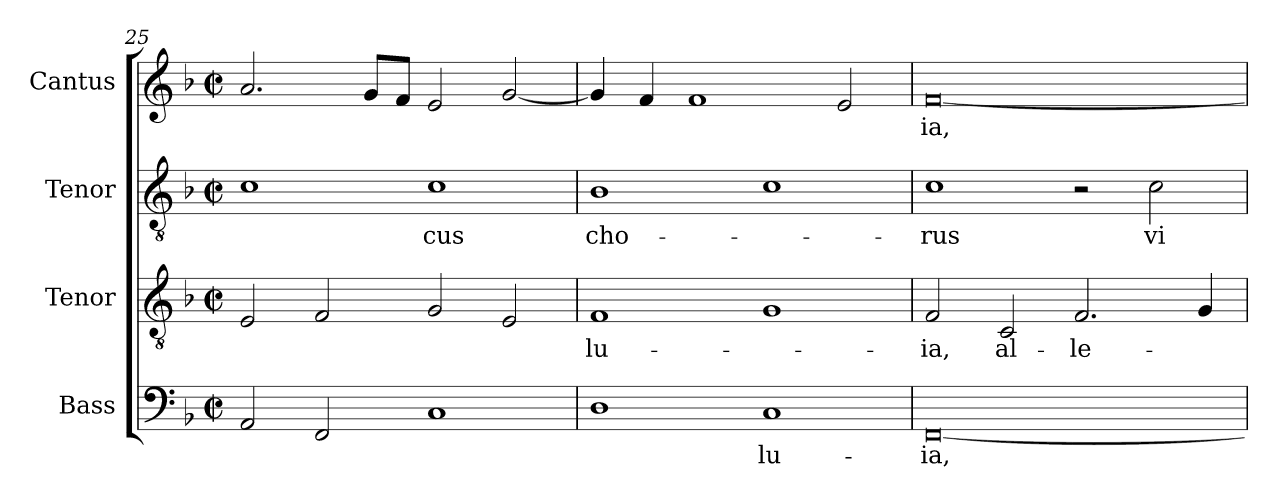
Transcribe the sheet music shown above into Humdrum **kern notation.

**kern	**text	**kern	**text	**kern	**text	**kern	**text
*part4	*part4	*part3	*part3	*part2	*part2	*part1	*part1
*staff4	*staff4	*staff3	*staff3	*staff2	*staff2	*staff1	*staff1
*I"Bass	*	*I"Tenor	*	*I"Tenor	*	*I"Cantus	*
*	*	*I'Tenor	*	*	*	*	*
*clefF4	*	*clefGv2	*	*clefGv2	*	*clefG2	*
*	*	*ITrd7c12	*	*ITrd7c12	*	*	*
*k[b-]	*	*k[b-]	*	*k[b-]	*	*k[b-]	*
*F:	*	*F:	*	*F:	*	*F:	*
*M2/2	*	*M2/2	*	*M2/2	*	*M2/2	*
*met(c|)	*	*met(c|)	*	*met(c|)	*	*met(c|)	*
=25	=25	=25	=25	=25	=25	=25	=25
2AAi/	.	2EEi/	.	1Ci	.	2.ai/	.
2FFi/	.	2FFi/	.	.	.	.	.
.	.	.	.	.	.	8gi/L	.
.	.	.	.	.	.	8fi/J	.
!	!	!	!	!	!LO:LY:b:color=#000000	!	!
1Ci	.	2GGi/	.	1Ci	-cus	2ei/	.
.	.	2EEi/	.	.	.	[<2gi/	.
=26	=26	=26	=26	=26	=26	=26	=26
!	!	!	!LO:LY:b:color=#000000	!	!	!	!
!	!	!	!	!	!LO:LY:b:color=#000000	!	!
1Di	.	1FFi	-lu-	1BB-i	cho-	4gi/]	.
.	.	.	.	.	.	4fi/	.
.	.	.	.	.	.	1fi	.
!	!LO:LY:b:color=#000000	!	!	!	!	!	!
1Ci	-lu-	1GGi	.	1Ci	.	.	.
.	.	.	.	.	.	2ei/	.
!!LO:LB:g=z
=27	=27	=27	=27	=27	=27	=27	=27
!	!LO:LY:b:color=#000000	!	!	!	!	!	!
!	!	!	!LO:LY:b:color=#000000	!	!	!	!
!	!	!	!	!	!LO:LY:b:color=#000000	!	!
!	!	!	!	!	!	!	!LO:LY:b:color=#000000
[<0FFi	-ia,	2FFi/	-ia,	1Ci	-rus	[<0fi	-ia,
!	!	!	!LO:LY:b:color=#000000	!	!	!	!
.	.	2CCi/	al-	.	.	.	.
!	!	!	!LO:LY:b:color=#000000	!	!	!	!
.	.	2.FFi/	-le-	2r	.	.	.
!	!	!	!	!	!LO:LY:b:color=#000000	!	!
.	.	.	.	2Ci\	vi-	.	.
.	.	4GGi/	.	.	.	.	.
=	=	=	=	=	=	=	=
*-	*-	*-	*-	*-	*-	*-	*-
